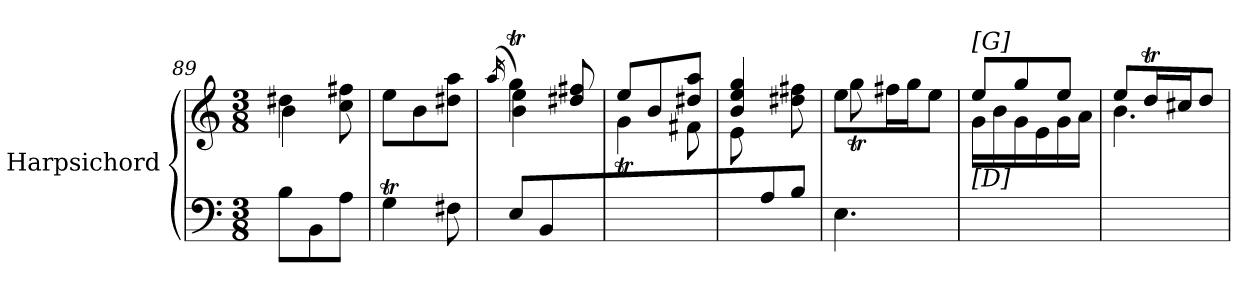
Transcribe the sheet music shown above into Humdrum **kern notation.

**kern	**kern
*part1	*part1
*staff2	*staff1
*I"Harpsichord	*
*I'Hch.	*
*clefF4	*clefG2
*k[]	*k[]
*M3/8	*M3/8
=89	=89
*	*^
8B\L	4dd#X\	4b\
8BB\	.	.
8A\J	8cc\ 8ff#X\	8ryy
*	*v	*v
!!LO:LB:g=z
=90	=90
4GT\	8ee\L
.	8b\
8F#X\	8dd#X\ 8aa\J
=91	=91
.	(<16qaa/
*	*^
*	*	*^
8E/L	4ggT\)	4b\ 4ee\	4ryy
8BB/	.	.	.
8ryy	8dd#X/ 8ff#X/	8ryy	8a\J
*	*	*v	*v
=92	=92	=92
4.ryy	8ee/L	4gT\
.	8b/	.
.	8dd#X/ 8aa/J	8f#X\
=93	=93	=93
8ryy	4b/ 4ee/ 4gg/	8e\L
8A\	.	4ryy
8B\J	8dd#X\ 8ff#X\	.
=94	=94	=94
4.E\	8ee\L	8ggT\
.	16ff#X\L	4ryy
.	16gg\J	.
.	8ee\J	.
=95	=95	=95
!	!LO:TX:a:i:t=[G]	!
!	!LO:TX:b:i:t=[D]	!
4.ryy	8ee/L	16g\LL
.	.	16b\
.	8gg/	16g\
.	.	16e\
.	8ee/J	16g\
.	.	16a\JJ
=96	=96	=96
4.ryy	8ee/L	4.b\
.	16ddT/L	.
.	16cc#X/J	.
.	8dd/J	.
*	*v	*v
=	=
*-	*-
